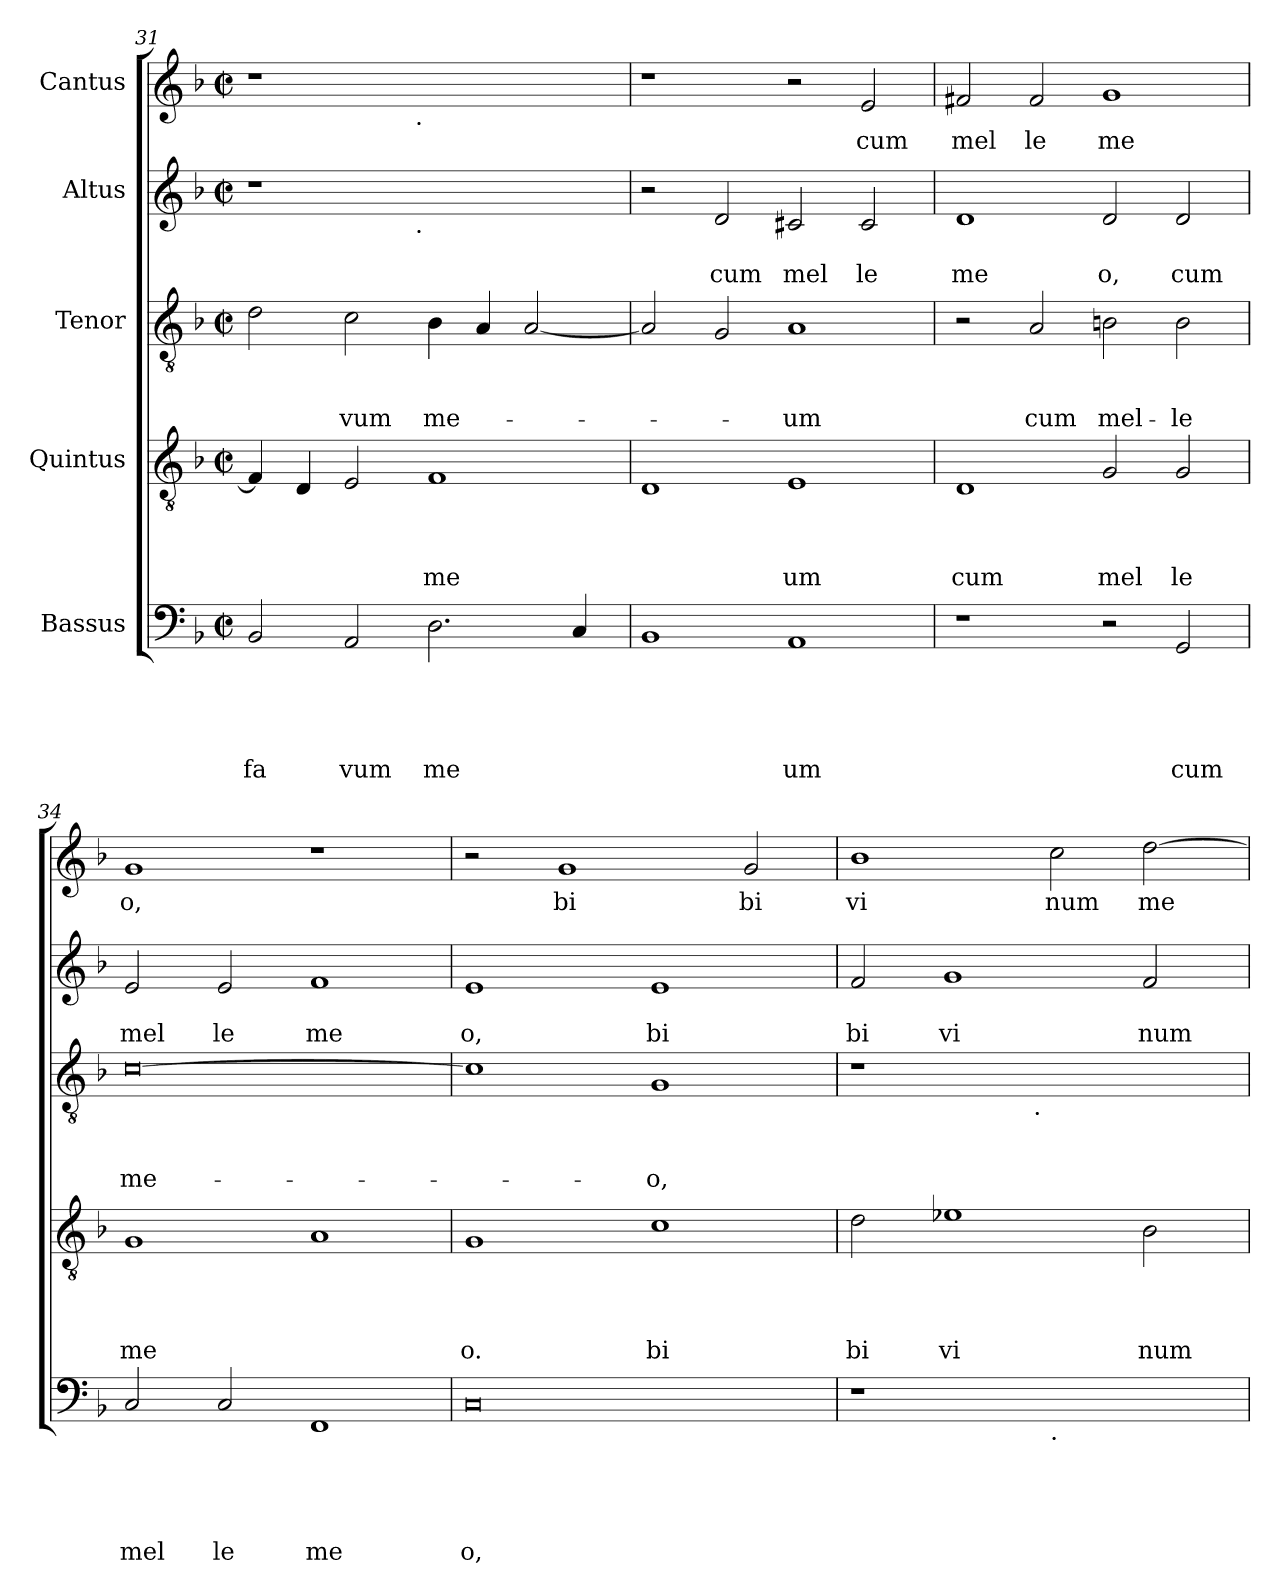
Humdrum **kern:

**kern	**text	**text	**text	**text	**text	**kern	**text	**text	**text	**text	**kern	**text	**text	**text	**kern	**text	**text	**kern	**text
*part5	*part5	*part5	*part5	*part5	*part5	*part4	*part4	*part4	*part4	*part4	*part3	*part3	*part3	*part3	*part2	*part2	*part2	*part1	*part1
*staff5	*staff5	*staff5	*staff5	*staff5	*staff5	*staff4	*staff4	*staff4	*staff4	*staff4	*staff3	*staff3	*staff3	*staff3	*staff2	*staff2	*staff2	*staff1	*staff1
*I"Bassus	*	*	*	*	*	*I"Quintus	*	*	*	*	*I"Tenor	*	*	*	*I"Altus	*	*	*I"Cantus	*
*clefF4	*	*	*	*	*	*clefGv2	*	*	*	*	*clefGv2	*	*	*	*clefG2	*	*	*clefG2	*
*k[b-]	*	*	*	*	*	*k[b-]	*	*	*	*	*k[b-]	*	*	*	*k[b-]	*	*	*k[b-]	*
*F:	*	*	*	*	*	*F:	*	*	*	*	*F:	*	*	*	*F:	*	*	*F:	*
*M2/2	*	*	*	*	*	*M2/2	*	*	*	*	*M2/2	*	*	*	*M2/2	*	*	*M2/2	*
*met(c|)	*	*	*	*	*	*met(c|)	*	*	*	*	*met(c|)	*	*	*	*met(c|)	*	*	*met(c|)	*
=31	=31	=31	=31	=31	=31	=31	=31	=31	=31	=31	=31	=31	=31	=31	=31	=31	=31	=31	=31
!	!	!	!	!	!LO:LY:b	!	!	!	!	!	!	!	!	!	!	!	!	!	!
*	*	*	*	*	*	*	*	*	*	*	*	*	*	*	*^	*	*	*^	*
2BB-/	.	.	.	.	fa	4F/]	.	.	.	.	2d\	.	.	.	1r	2ryy	.	.	1r	2ryy	.
.	.	.	.	.	.	4D/	.	.	.	.	.	.	.	.	.	.	.	.	.	.	.
!	!	!	!	!	!LO:LY:b	!	!	!	!	!	!	!	!	!LO:LY:b	!	!	!	!	!	!	!
2AA/	.	.	.	.	vum	2E/	.	.	.	.	2c\	.	.	-vum	.	4...ryy	.	.	.	4...ryy	.
!	!	!	!	!	!	!	!	!	!	!	!	!	!	!	!	!	!	!	!	!LO:TX:b:t=.	!
!	!	!	!	!	!	!	!	!	!	!	!	!	!	!	!	!LO:TX:b:t=.	!	!	!	!	!
.	.	.	.	.	.	.	.	.	.	.	.	.	.	.	.	1ryy	.	.	.	1ryy	.
!	!	!	!	!	!LO:LY:b	!	!	!	!	!LO:LY:b	!	!	!	!LO:LY:b	!	!	!	!	!	!	!
2.D\	.	.	.	.	me	1F	.	.	.	me	4B-\	.	.	me-	1ryy	.	.	.	1ryy	.	.
.	.	.	.	.	.	.	.	.	.	.	4A/	.	.	.	.	.	.	.	.	.	.
.	.	.	.	.	.	.	.	.	.	.	[<2A/	.	.	.	.	.	.	.	.	.	.
4C/	.	.	.	.	.	.	.	.	.	.	.	.	.	.	.	.	.	.	.	.	.
.	.	.	.	.	.	.	.	.	.	.	.	.	.	.	.	32ryy	.	.	.	32ryy	.
*	*	*	*	*	*	*	*	*	*	*	*	*	*	*	*v	*v	*	*	*	*	*
*	*	*	*	*	*	*	*	*	*	*	*	*	*	*	*	*	*	*v	*v	*
=32	=32	=32	=32	=32	=32	=32	=32	=32	=32	=32	=32	=32	=32	=32	=32	=32	=32	=32	=32
1BB-	.	.	.	.	.	1D	.	.	.	.	2A/]	.	.	.	2r	.	.	1r	.
!	!	!	!	!	!	!	!	!	!	!	!	!	!	!	!	!	!LO:LY:b	!	!
.	.	.	.	.	.	.	.	.	.	.	2G/	.	.	.	2d/	.	cum	.	.
!	!	!	!	!	!LO:LY:b	!	!	!	!	!LO:LY:b	!	!	!	!LO:LY:b	!	!	!LO:LY:b	!	!
1AA	.	.	.	.	um	1E	.	.	.	um	1A	.	.	-um	2c#X/	.	mel	2r	.
!	!	!	!	!	!	!	!	!	!	!	!	!	!	!	!	!	!LO:LY:b	!	!LO:LY:b
.	.	.	.	.	.	.	.	.	.	.	.	.	.	.	2c#/	.	le	2e/	cum
=33	=33	=33	=33	=33	=33	=33	=33	=33	=33	=33	=33	=33	=33	=33	=33	=33	=33	=33	=33
!	!	!	!	!	!	!	!	!	!	!LO:LY:b	!	!	!	!	!	!	!LO:LY:b	!	!LO:LY:b
1r	.	.	.	.	.	1D	.	.	.	cum	2r	.	.	.	1d	.	me	2f#X/	mel
!	!	!	!	!	!	!	!	!	!	!	!	!	!	!LO:LY:b	!	!	!	!	!LO:LY:b
.	.	.	.	.	.	.	.	.	.	.	2A/	.	.	cum	.	.	.	2f#/	le
!	!	!	!	!	!	!	!	!	!	!LO:LY:b	!	!	!	!LO:LY:b	!	!	!LO:LY:b	!	!LO:LY:b
2r	.	.	.	.	.	2G/	.	.	.	mel	2Bn\	.	.	mel-	2d/	.	o,	1g	me
!	!	!	!	!	!LO:LY:b	!	!	!	!	!LO:LY:b	!	!	!	!LO:LY:b	!	!	!LO:LY:b	!	!
2GG/	.	.	.	.	cum	2G/	.	.	.	le	2B\	.	.	-le	2d/	.	cum	.	.
=34	=34	=34	=34	=34	=34	=34	=34	=34	=34	=34	=34	=34	=34	=34	=34	=34	=34	=34	=34
!	!	!	!	!	!LO:LY:b	!	!	!	!	!LO:LY:b	!	!	!	!LO:LY:b	!	!	!LO:LY:b	!	!LO:LY:b
2C/	.	.	.	.	mel	1G	.	.	.	me	[>0c	.	.	me-	2e/	.	mel	1g	o,
!	!	!	!	!	!LO:LY:b	!	!	!	!	!	!	!	!	!	!	!	!LO:LY:b	!	!
2C/	.	.	.	.	le	.	.	.	.	.	.	.	.	.	2e/	.	le	.	.
!	!	!	!	!	!LO:LY:b	!	!	!	!	!	!	!	!	!	!	!	!LO:LY:b	!	!
1FF	.	.	.	.	me	1A	.	.	.	.	.	.	.	.	1f	.	me	1r	.
=35	=35	=35	=35	=35	=35	=35	=35	=35	=35	=35	=35	=35	=35	=35	=35	=35	=35	=35	=35
!	!	!	!	!	!LO:LY:b	!	!	!	!	!LO:LY:b	!	!	!	!	!	!	!LO:LY:b	!	!
0C	.	.	.	.	o,	1G	.	.	.	o.	1c]	.	.	.	1e	.	o,	2r	.
!	!	!	!	!	!	!	!	!	!	!	!	!	!	!	!	!	!	!	!LO:LY:b
.	.	.	.	.	.	.	.	.	.	.	.	.	.	.	.	.	.	1g	bi
!	!	!	!	!	!	!	!	!	!	!LO:LY:b	!	!	!	!LO:LY:b	!	!	!LO:LY:b	!	!
.	.	.	.	.	.	1c	.	.	.	bi	1G	.	.	-o,	1e	.	bi	.	.
!	!	!	!	!	!	!	!	!	!	!	!	!	!	!	!	!	!	!	!LO:LY:b
.	.	.	.	.	.	.	.	.	.	.	.	.	.	.	.	.	.	2g/	bi
!!LO:PB:g=z
=36	=36	=36	=36	=36	=36	=36	=36	=36	=36	=36	=36	=36	=36	=36	=36	=36	=36	=36	=36
!	!	!	!	!	!	!	!	!	!	!LO:LY:b	!	!	!	!	!	!	!LO:LY:b	!	!LO:LY:b
*	*	*	*	*	*	*	*	*	*	*	*^	*	*	*	*	*	*	*	*
1r	.	.	.	.	.	2d\	.	.	.	bi	1r	2ryy	.	.	.	2f/	.	bi	1b-	vi
!	!	!	!	!	!	!	!	!	!	!LO:LY:b	!	!	!	!	!	!	!	!LO:LY:b	!	!
.	.	.	.	.	.	1e-X	.	.	.	vi	.	4...ryy	.	.	.	1g	.	vi	.	.
!	!	!	!	!	!	!	!	!	!	!	!	!LO:TX:b:t=.	!	!	!	!	!	!	!	!
.	.	.	.	.	.	.	.	.	.	.	.	1ryy	.	.	.	.	.	.	.	.
!LO:TX:b:t=.	!	!	!	!	!	!	!	!	!	!	!	!	!	!	!	!	!	!	!	!
!	!	!	!	!	!	!	!	!	!	!	!	!	!	!	!	!	!	!	!	!LO:LY:b
1ryy	.	.	.	.	.	.	.	.	.	.	1ryy	.	.	.	.	.	.	.	2cc\	num
!	!	!	!	!	!	!	!	!	!	!LO:LY:b	!	!	!	!	!	!	!	!LO:LY:b	!	!LO:LY:b
.	.	.	.	.	.	2B-\	.	.	.	num	.	.	.	.	.	2f/	.	num	[>2dd\	me
.	.	.	.	.	.	.	.	.	.	.	.	32ryy	.	.	.	.	.	.	.	.
*	*	*	*	*	*	*	*	*	*	*	*v	*v	*	*	*	*	*	*	*	*
=	=	=	=	=	=	=	=	=	=	=	=	=	=	=	=	=	=	=	=
*-	*-	*-	*-	*-	*-	*-	*-	*-	*-	*-	*-	*-	*-	*-	*-	*-	*-	*-	*-
